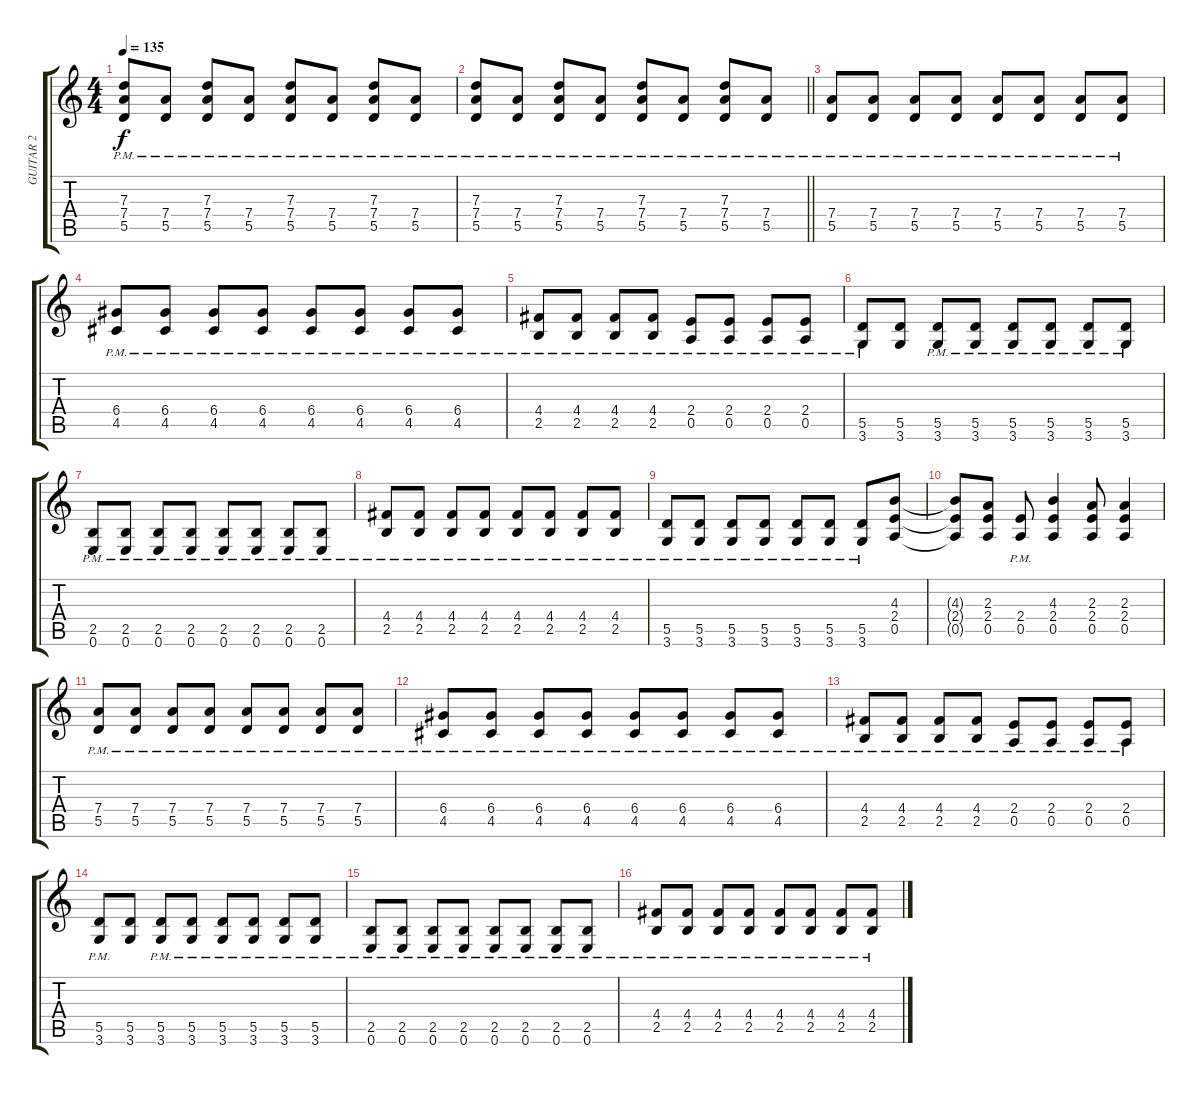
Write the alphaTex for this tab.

\track ("GUITAR 2" "GUITAR 2") {instrument overdrivenguitar}
\staff {score tabs}
\tuning (E4 B3 G3 D3 A2 E2) {hide}
\ts (4 4)
\tempo 135
\clef g2
\ks c
(7.3{pm} 7.4{pm} 5.5{pm}).8{dy f} (7.4{pm} 5.5{pm}).8 (7.3{pm} 7.4{pm} 5.5{pm}).8 (7.4{pm} 5.5{pm}).8 (7.3{pm} 7.4{pm} 5.5{pm}).8 (7.4{pm} 5.5{pm}).8 (7.3{pm} 7.4{pm} 5.5{pm}).8 (7.4{pm} 5.5{pm}).8 |
\barLineRight lightlight
(7.3{pm} 7.4{pm} 5.5{pm}).8 (7.4{pm} 5.5{pm}).8 (7.3{pm} 7.4{pm} 5.5{pm}).8 (7.4{pm} 5.5{pm}).8 (7.3{pm} 7.4{pm} 5.5{pm}).8 (7.4{pm} 5.5{pm}).8 (7.3{pm} 7.4{pm} 5.5{pm}).8 (7.4{pm} 5.5{pm}).8 |
(7.4{pm} 5.5{pm}).8 (7.4{pm} 5.5{pm}).8 (7.4{pm} 5.5{pm}).8 (7.4{pm} 5.5{pm}).8 (7.4{pm} 5.5{pm}).8 (7.4{pm} 5.5{pm}).8 (7.4{pm} 5.5{pm}).8 (7.4{pm} 5.5{pm}).8 |
(6.4{pm} 4.5{pm}).8 (6.4{pm} 4.5{pm}).8 (6.4{pm} 4.5{pm}).8 (6.4{pm} 4.5{pm}).8 (6.4{pm} 4.5{pm}).8 (6.4{pm} 4.5{pm}).8 (6.4{pm} 4.5{pm}).8 (6.4{pm} 4.5{pm}).8 |
(4.4{pm} 2.5{pm}).8 (4.4{pm} 2.5{pm}).8 (4.4{pm} 2.5{pm}).8 (4.4{pm} 2.5{pm}).8 (2.4{pm} 0.5{pm}).8 (2.4{pm} 0.5{pm}).8 (2.4{pm} 0.5{pm}).8 (2.4{pm} 0.5{pm}).8 |
(5.5{pm} 3.6{pm}).8 (5.5 3.6).8 (5.5{pm} 3.6{pm}).8 (5.5{pm} 3.6{pm}).8 (5.5{pm} 3.6{pm}).8 (5.5{pm} 3.6{pm}).8 (5.5{pm} 3.6{pm}).8 (5.5{pm} 3.6{pm}).8 |
(2.5{pm} 0.6{pm}).8 (2.5{pm} 0.6{pm}).8 (2.5{pm} 0.6{pm}).8 (2.5{pm} 0.6{pm}).8 (2.5{pm} 0.6{pm}).8 (2.5{pm} 0.6{pm}).8 (2.5{pm} 0.6{pm}).8 (2.5{pm} 0.6{pm}).8 |
(4.4{pm} 2.5{pm}).8 (4.4{pm} 2.5{pm}).8 (4.4{pm} 2.5{pm}).8 (4.4{pm} 2.5{pm}).8 (4.4{pm} 2.5{pm}).8 (4.4{pm} 2.5{pm}).8 (4.4{pm} 2.5{pm}).8 (4.4{pm} 2.5{pm}).8 |
(5.5{pm} 3.6{pm}).8 (5.5{pm} 3.6{pm}).8 (5.5{pm} 3.6{pm}).8 (5.5{pm} 3.6{pm}).8 (5.5{pm} 3.6{pm}).8 (5.5{pm} 3.6{pm}).8 (5.5{pm} 3.6{pm}).8 (4.3 2.4 0.5).8 |
(4.3{t} 2.4{t} 0.5{t}).8 (2.3 2.4 0.5).8 (2.4{pm} 0.5{pm}).8 (4.3 2.4 0.5).4 (2.3 2.4 0.5).8 (2.3 2.4 0.5).4 |
(7.4{pm} 5.5{pm}).8 (7.4{pm} 5.5{pm}).8 (7.4{pm} 5.5{pm}).8 (7.4{pm} 5.5{pm}).8 (7.4{pm} 5.5{pm}).8 (7.4{pm} 5.5{pm}).8 (7.4{pm} 5.5{pm}).8 (7.4{pm} 5.5{pm}).8 |
(6.4{pm} 4.5{pm}).8 (6.4{pm} 4.5{pm}).8 (6.4{pm} 4.5{pm}).8 (6.4{pm} 4.5{pm}).8 (6.4{pm} 4.5{pm}).8 (6.4{pm} 4.5{pm}).8 (6.4{pm} 4.5{pm}).8 (6.4{pm} 4.5{pm}).8 |
(4.4{pm} 2.5{pm}).8 (4.4{pm} 2.5{pm}).8 (4.4{pm} 2.5{pm}).8 (4.4{pm} 2.5{pm}).8 (2.4{pm} 0.5{pm}).8 (2.4{pm} 0.5{pm}).8 (2.4{pm} 0.5{pm}).8 (2.4{pm} 0.5{pm}).8 |
(5.5{pm} 3.6{pm}).8 (5.5 3.6).8 (5.5{pm} 3.6{pm}).8 (5.5{pm} 3.6{pm}).8 (5.5{pm} 3.6{pm}).8 (5.5{pm} 3.6{pm}).8 (5.5{pm} 3.6{pm}).8 (5.5{pm} 3.6{pm}).8 |
(2.5{pm} 0.6{pm}).8 (2.5{pm} 0.6{pm}).8 (2.5{pm} 0.6{pm}).8 (2.5{pm} 0.6{pm}).8 (2.5{pm} 0.6{pm}).8 (2.5{pm} 0.6{pm}).8 (2.5{pm} 0.6{pm}).8 (2.5{pm} 0.6{pm}).8 |
(4.4{pm} 2.5{pm}).8 (4.4{pm} 2.5{pm}).8 (4.4{pm} 2.5{pm}).8 (4.4{pm} 2.5{pm}).8 (4.4{pm} 2.5{pm}).8 (4.4{pm} 2.5{pm}).8 (4.4{pm} 2.5{pm}).8 (4.4{pm} 2.5{pm}).8
